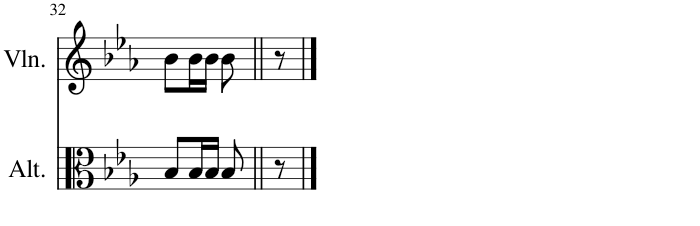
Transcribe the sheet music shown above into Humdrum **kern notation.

**kern	**kern
*part2	*part1
*staff2	*staff1
*I"Alto	*I"Violon
*I'Alt.	*I'Vln.
!!LO:PB:g=z
*clefC3	*clefG2
*k[b-e-a-]	*k[b-e-a-]
*M2/4	*M2/4
=32	=32
8B-/L	8b-\L
16B-/L	16b-\L
16B-/JJ	16b-\JJ
8B-/	8b-\
8r	8r
==	==
*-	*-
